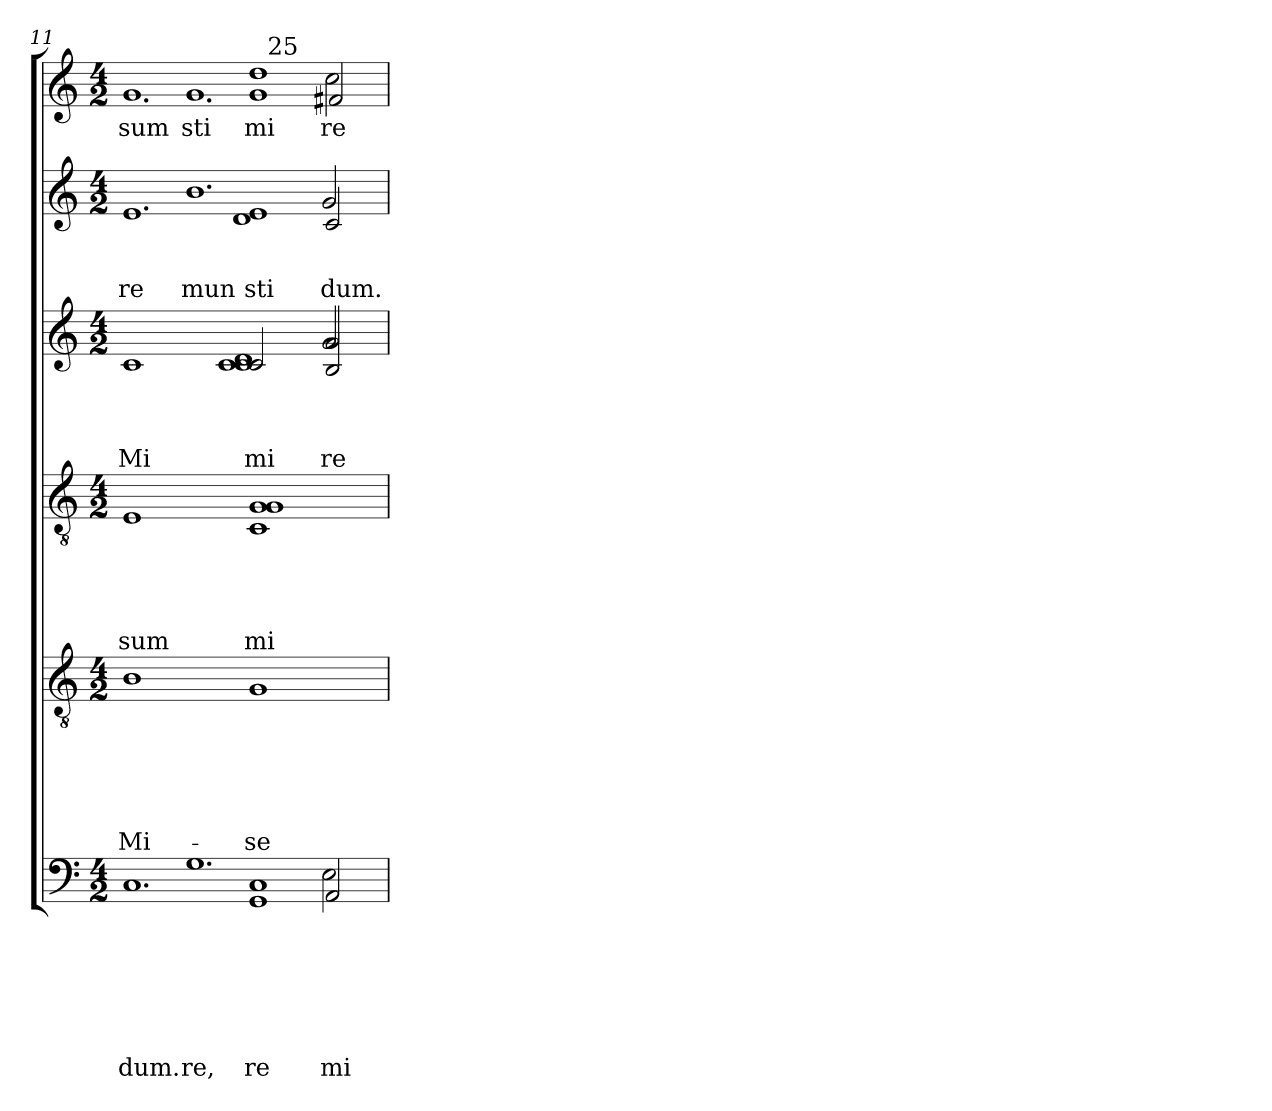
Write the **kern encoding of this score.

**kern	**text	**text	**text	**text	**text	**text	**text	**kern	**text	**text	**text	**text	**text	**text	**kern	**text	**text	**text	**text	**text	**kern	**text	**text	**text	**text	**kern	**text	**text	**text	**kern	**text
*part6	*part6	*part6	*part6	*part6	*part6	*part6	*part6	*part5	*part5	*part5	*part5	*part5	*part5	*part5	*part4	*part4	*part4	*part4	*part4	*part4	*part3	*part3	*part3	*part3	*part3	*part2	*part2	*part2	*part2	*part1	*part1
*staff6	*staff6	*staff6	*staff6	*staff6	*staff6	*staff6	*staff6	*staff5	*staff5	*staff5	*staff5	*staff5	*staff5	*staff5	*staff4	*staff4	*staff4	*staff4	*staff4	*staff4	*staff3	*staff3	*staff3	*staff3	*staff3	*staff2	*staff2	*staff2	*staff2	*staff1	*staff1
!!LO:LB:g=z
*clefF4	*	*	*	*	*	*	*	*clefGv2	*	*	*	*	*	*	*clefGv2	*	*	*	*	*	*clefG2	*	*	*	*	*clefG2	*	*	*	*clefG2	*
*k[]	*	*	*	*	*	*	*	*k[]	*	*	*	*	*	*	*k[]	*	*	*	*	*	*k[]	*	*	*	*	*k[]	*	*	*	*k[]	*
*C:	*	*	*	*	*	*	*	*C:	*	*	*	*	*	*	*C:	*	*	*	*	*	*C:	*	*	*	*	*C:	*	*	*	*C:	*
*M4/2	*	*	*	*	*	*	*	*M4/2	*	*	*	*	*	*	*M4/2	*	*	*	*	*	*M4/2	*	*	*	*	*M4/2	*	*	*	*M4/2	*
=11	=11	=11	=11	=11	=11	=11	=11	=11	=11	=11	=11	=11	=11	=11	=11	=11	=11	=11	=11	=11	=11	=11	=11	=11	=11	=11	=11	=11	=11	=11	=11
!	!	!	!	!	!	!	!	!	!	!	!	!	!	!	!	!	!	!	!	!	!	!	!	!	!	!	!	!	!	!LO:TX:a:t=26	!
!	!	!	!	!	!	!	!LO:LY:b	!	!	!	!	!	!	!LO:LY:b	!	!	!	!	!	!LO:LY:b	!	!	!	!	!LO:LY:b	!	!	!	!LO:LY:b	!	!LO:LY:b
*^	*	*	*	*	*	*	*	*	*	*	*	*	*	*	*	*	*	*	*	*	*^	*	*	*	*	*^	*	*	*	*^	*
*	*^	*	*	*	*	*	*	*	*	*	*	*	*	*	*	*	*	*	*	*	*	*	*^	*	*	*	*	*	*^	*	*	*	*	*^	*
*	*	*^	*	*	*	*	*	*	*	*	*	*	*	*	*	*	*	*	*	*	*	*	*	*	*^	*	*	*	*	*	*	*^	*	*	*	*	*	*^	*
1.C	1ryy	2ryy	1.ryy	.	.	.	.	.	.	dum.	1B	.	.	.	.	.	Mi-	1E	.	.	.	.	-sum	1c	1ryy	1.ryy	1.ryy	.	.	.	Mi	1.e	1ryy	2ryy	1.ryy	.	.	re	1ryy	1.g	1ryy	2ryy	-sum
!	!	!	!	!	!	!	!	!	!	!LO:LY:b	!	!	!	!	!	!	!	!	!	!	!	!	!	!	!	!	!	!	!	!	!	!	!	!	!	!	!	!LO:LY:b	!	!	!	!	!LO:LY:b
.	.	1.G	.	.	.	.	.	.	.	re,	.	.	.	.	.	.	.	.	.	.	.	.	.	.	.	.	.	.	.	.	.	.	.	1.b	.	.	.	mun	.	.	.	1.g	-sti
!	!	!	!	!	!	!	!	!	!	!LO:LY:b	!	!	!	!	!	!	!LO:LY:b	!	!	!	!	!	!LO:LY:b	!	!	!	!	!	!	!	!LO:LY:b	!	!	!	!	!	!	!	!	!	!	!	!
!	!	!	!	!	!	!	!	!	!	!	!	!	!	!	!	!	!	!	!	!	!	!	!	!	!	!	!	!	!	!	!LO:LY:b	!	!	!	!	!	!	!LO:LY:b	!	!	!	!	!LO:LY:b
.	1GG 1C	.	.	.	.	.	.	.	.	re	1G	.	.	.	.	.	-se-	1C 1G 1G	.	.	.	.	mi	2c/	1c 1c 1d	.	.	.	.	.	mi	.	1d 1e	.	.	.	.	sti	16ryy	.	1g 1dd	.	-mi-
!	!	!	!	!	!	!	!	!	!	!	!	!	!	!	!	!	!	!	!	!	!	!	!	!	!	!	!	!	!	!	!	!	!	!	!	!	!	!	!LO:TX:a:t=25	!	!	!	!
.	.	.	.	.	.	.	.	.	.	.	.	.	.	.	.	.	.	.	.	.	.	.	.	.	.	.	.	.	.	.	.	.	.	.	.	.	.	.	4..ryy	.	.	.	.
!	!	!	!	!	!	!	!	!	!	!LO:LY:b	!	!	!	!	!	!	!	!	!	!	!	!	!	!	!	!	!	!	!	!	!	!	!	!	!	!	!	!	!	!	!	!	!
!	!	!	!	!	!	!	!	!	!	!LO:LY:b	!	!	!	!	!	!	!	!	!	!	!	!	!	!	!	!	!	!	!	!	!LO:LY:b	!	!	!	!	!	!	!	!	!	!	!	!
!	!	!	!	!	!	!	!	!	!	!	!	!	!	!	!	!	!	!	!	!	!	!	!	!	!	!	!	!	!	!	!LO:LY:b	!	!	!	!	!	!	!LO:LY:b	!	!	!	!	!
!	!	!	!	!	!	!	!	!	!	!	!	!	!	!	!	!	!	!	!	!	!	!	!	!	!	!	!	!	!	!	!	!	!	!	!	!	!	!LO:LY:b	!	!	!	!	!LO:LY:b
!	!	!	!	!	!	!	!	!	!	!	!	!	!	!	!	!	!	!	!	!	!	!	!	!	!	!	!	!	!	!	!	!	!	!	!	!	!	!	!	!	!	!	!LO:LY:b
2AA/	.	.	2E\	.	.	.	.	.	.	mi	.	.	.	.	.	.	.	.	.	.	.	.	.	2B/	.	2g/	2g/	.	.	.	re	2c/	.	.	2g/	.	.	dum.	2cc\	2f#X/	.	.	re-
*	*	*	*	*	*	*	*	*	*	*	*	*	*	*	*	*	*	*	*	*	*	*	*	*v	*v	*v	*v	*	*	*	*	*	*	*	*	*	*	*	*v	*v	*v	*v	*
*v	*v	*v	*v	*	*	*	*	*	*	*	*	*	*	*	*	*	*	*	*	*	*	*	*	*	*	*	*	*	*v	*v	*v	*v	*	*	*	*	*
=	=	=	=	=	=	=	=	=	=	=	=	=	=	=	=	=	=	=	=	=	=	=	=	=	=	=	=	=	=	=	=
*-	*-	*-	*-	*-	*-	*-	*-	*-	*-	*-	*-	*-	*-	*-	*-	*-	*-	*-	*-	*-	*-	*-	*-	*-	*-	*-	*-	*-	*-	*-	*-
